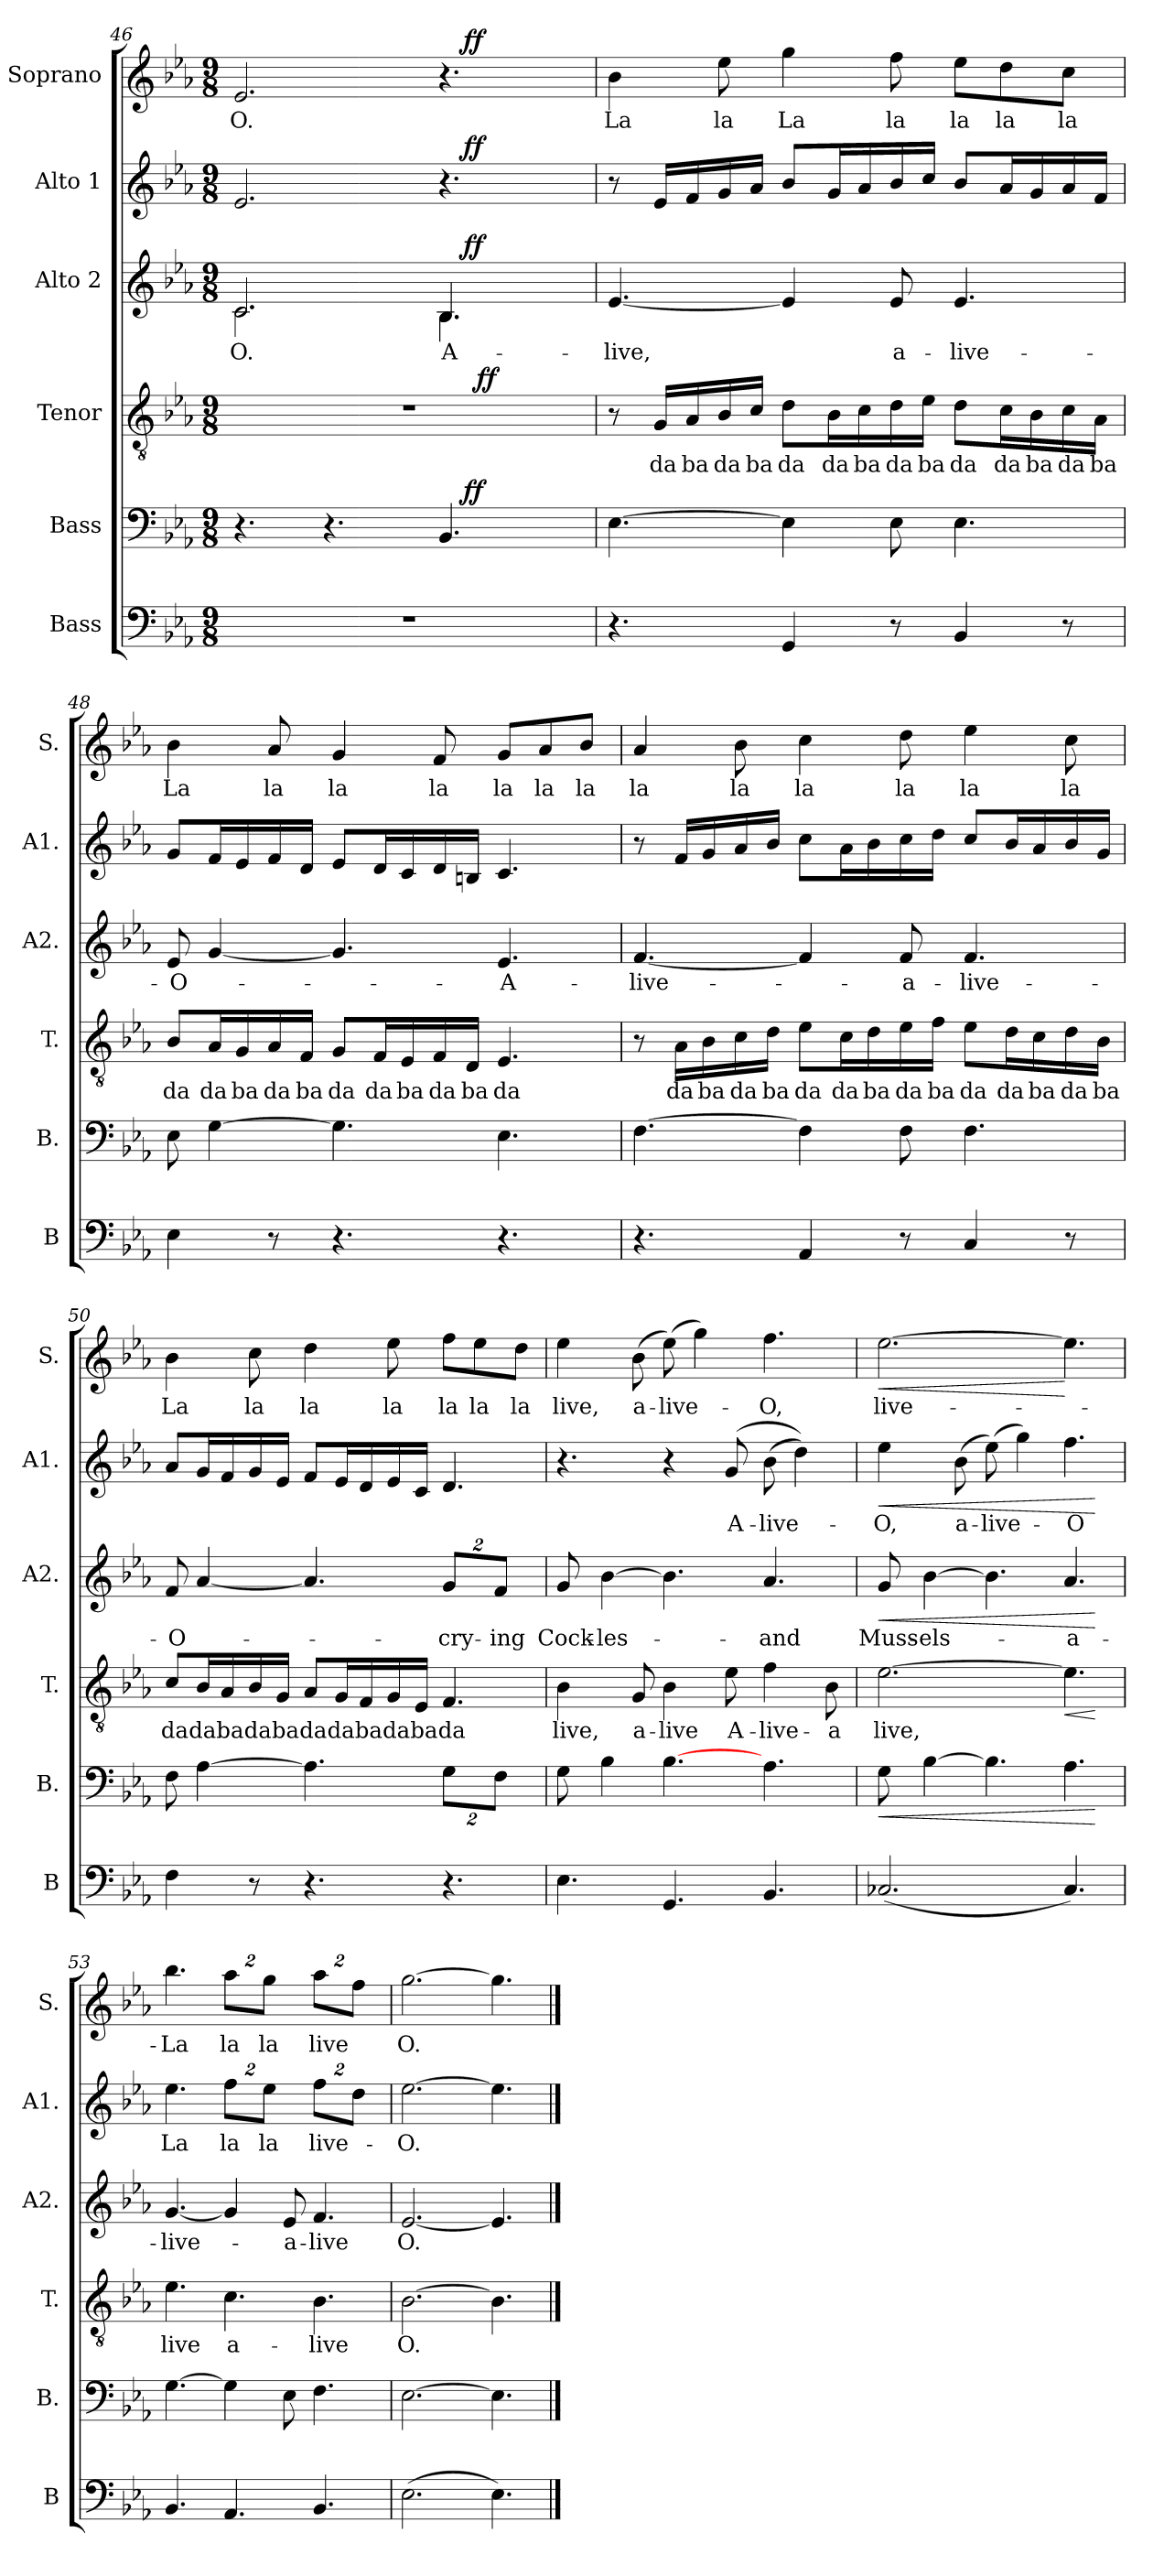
**kern	**kern	**dynam	**kern	**text	**dynam	**kern	**text	**dynam	**kern	**text	**dynam	**kern	**text	**dynam
*part6	*part5	*part5	*part4	*part4	*part4	*part3	*part3	*part3	*part2	*part2	*part2	*part1	*part1	*part1
*staff6	*staff5	*staff5	*staff4	*staff4	*staff4	*staff3	*staff3	*staff3	*staff2	*staff2	*staff2	*staff1	*staff1	*staff1
*I"Bass	*I"Bass	*	*I"Tenor	*	*	*I"Alto 2	*	*	*I"Alto 1	*	*	*I"Soprano	*	*
*I'B	*I'B.	*	*I'T.	*	*	*I'A2.	*	*	*I'A1.	*	*	*I'S.	*	*
!!LO:LB:g=z
*clefF4	*clefF4	*	*clefGv2	*	*	*clefG2	*	*	*clefG2	*	*	*clefG2	*	*
*k[b-e-a-]	*k[b-e-a-]	*	*k[b-e-a-]	*	*	*k[b-e-a-]	*	*	*k[b-e-a-]	*	*	*k[b-e-a-]	*	*
*E-:	*E-:	*	*E-:	*	*	*E-:	*	*	*E-:	*	*	*E-:	*	*
*M9/8	*M9/8	*	*M9/8	*	*	*M9/8	*	*	*M9/8	*	*	*M9/8	*	*
=46	=46	=46	=46	=46	=46	=46	=46	=46	=46	=46	=46	=46	=46	=46
*	*^	*	*	*	*	*	*	*	*	*	*	*	*	*
!	!	!	!	!	!	!	!	!LO:LY:b	!	!	!	!	!	!LO:LY:b	!
*	*	*^	*	*^	*	*	*^	*	*	*^	*	*	*^	*	*
*	*	*	*	*	*	*	*	*	*	*^	*	*	*	*	*	*	*	*	*	*
8%9r	4.r	4.ryy	2ryy	.	8%9r	2ryy	.	.	2.c/	2.c\	2ryy	O.	.	2.e-/	2ryy	.	.	2.e-/	2ryy	O.	.
.	4.r	4.ryy	.	.	.	.	.	.	.	.	.	.	.	.	.	.	.	.	.	.	.
.	.	.	4ryy	.	.	4ryy	.	.	.	.	4ryy	.	.	.	4ryy	.	.	.	4ryy	.	.
!	!	!	!	!	!	!	!	!	!	!	!	!LO:LY:b	!	!	!	!	!	!	!	!	!
.	4.BB-/	4.ryy	32.ryy	.	.	16ryy	.	.	4.B-/	4.B-\	32.ryy	A-	.	4.r	32.ryy	.	.	4.r	32.ryy	.	.
!	!	!	!	!LO:DY:a	!	!	!	!	!	!	!	!	!LO:DY:a	!	!	!	!LO:DY:a	!	!	!	!LO:DY:a
.	.	.	4ryy	ff	.	.	.	.	.	.	4ryy	.	ff	.	4ryy	.	ff	.	4ryy	.	ff
!	!	!	!	!	!	!	!	!LO:DY:a	!	!	!	!	!	!	!	!	!	!	!	!	!
.	.	.	.	.	.	4ryy	.	ff	.	.	.	.	.	.	.	.	.	.	.	.	.
.	.	.	16ryy	.	.	.	.	.	.	.	16ryy	.	.	.	16ryy	.	.	.	16ryy	.	.
.	.	.	.	.	.	16ryy	.	.	.	.	.	.	.	.	.	.	.	.	.	.	.
.	.	.	64ryy	.	.	.	.	.	.	.	64ryy	.	.	.	64ryy	.	.	.	64ryy	.	.
=47	=47	=47	=47	=47	=47	=47	=47	=47	=47	=47	=47	=47	=47	=47	=47	=47	=47	=47	=47	=47	=47
!	!	!	!	!	!	!	!	!	!	!	!	!LO:LY:b	!	!	!	!	!	!	!	!LO:LY:b	!
*	*v	*v	*v	*	*	*	*	*	*v	*v	*v	*	*	*v	*v	*	*	*v	*v	*	*
*	*	*	*v	*v	*	*	*	*	*	*	*	*	*	*	*
4.r	[4.E-\	.	8r	.	.	[4.e-/	-live,	.	8r	.	.	4b-\	La	.
!	!	!	!	!LO:LY:b	!	!	!	!	!	!	!	!	!	!
.	.	.	16G/LL	da	.	.	.	.	16e-/LL	.	.	.	.	.
!	!	!	!	!LO:LY:b	!	!	!	!	!	!	!	!	!	!
.	.	.	16A-/	ba	.	.	.	.	16f/	.	.	.	.	.
!	!	!	!	!LO:LY:b	!	!	!	!	!	!	!	!	!LO:LY:b	!
.	.	.	16B-/	da	.	.	.	.	16g/	.	.	8ee-\	la	.
!	!	!	!	!LO:LY:b	!	!	!	!	!	!	!	!	!	!
.	.	.	16c/JJ	ba	.	.	.	.	16a-/JJ	.	.	.	.	.
!	!	!	!	!LO:LY:b	!	!	!	!	!	!	!	!	!LO:LY:b	!
4GG/	4E-\]	.	8d\L	da	.	4e-/]	.	.	8b-/L	.	.	4gg\	La	.
!	!	!	!	!LO:LY:b	!	!	!	!	!	!	!	!	!	!
.	.	.	16B-\L	da	.	.	.	.	16g/L	.	.	.	.	.
!	!	!	!	!LO:LY:b	!	!	!	!	!	!	!	!	!	!
.	.	.	16c\	ba	.	.	.	.	16a-/	.	.	.	.	.
!	!	!	!	!LO:LY:b	!	!	!LO:LY:b	!	!	!	!	!	!LO:LY:b	!
8r	8E-\	.	16d\	da	.	8e-/	a-	.	16b-/	.	.	8ff\	la	.
!	!	!	!	!LO:LY:b	!	!	!	!	!	!	!	!	!	!
.	.	.	16e-\JJ	ba	.	.	.	.	16cc/JJ	.	.	.	.	.
!	!	!	!	!LO:LY:b	!	!	!LO:LY:b	!	!	!	!	!	!LO:LY:b	!
4BB-/	4.E-\	.	8d\L	da	.	4.e-/	-live-	.	8b-/L	.	.	8ee-\L	la	.
!	!	!	!	!LO:LY:b	!	!	!	!	!	!	!	!	!LO:LY:b	!
.	.	.	16c\L	da	.	.	.	.	16a-/L	.	.	8dd\	la	.
!	!	!	!	!LO:LY:b	!	!	!	!	!	!	!	!	!	!
.	.	.	16B-\	ba	.	.	.	.	16g/	.	.	.	.	.
!	!	!	!	!LO:LY:b	!	!	!	!	!	!	!	!	!LO:LY:b	!
8r	.	.	16c\	da	.	.	.	.	16a-/	.	.	8cc\J	la	.
!	!	!	!	!LO:LY:b	!	!	!	!	!	!	!	!	!	!
.	.	.	16A-\JJ	ba	.	.	.	.	16f/JJ	.	.	.	.	.
=48	=48	=48	=48	=48	=48	=48	=48	=48	=48	=48	=48	=48	=48	=48
!	!	!	!	!LO:LY:b	!	!	!LO:LY:b	!	!	!	!	!	!LO:LY:b	!
4E-\	8E-\	.	8B-/L	da	.	8e-/	-O-	.	8g/L	.	.	4b-\	La	.
!	!	!	!	!LO:LY:b	!	!	!	!	!	!	!	!	!	!
.	[4G\	.	16A-/L	da	.	[4g/	.	.	16f/L	.	.	.	.	.
!	!	!	!	!LO:LY:b	!	!	!	!	!	!	!	!	!	!
.	.	.	16G/	ba	.	.	.	.	16e-/	.	.	.	.	.
!	!	!	!	!LO:LY:b	!	!	!	!	!	!	!	!	!LO:LY:b	!
8r	.	.	16A-/	da	.	.	.	.	16f/	.	.	8a-/	la	.
!	!	!	!	!LO:LY:b	!	!	!	!	!	!	!	!	!	!
.	.	.	16F/JJ	ba	.	.	.	.	16d/JJ	.	.	.	.	.
!	!	!	!	!LO:LY:b	!	!	!	!	!	!	!	!	!LO:LY:b	!
4.r	4.G\]	.	8G/L	da	.	4.g/]	.	.	8e-/L	.	.	4g/	la	.
!	!	!	!	!LO:LY:b	!	!	!	!	!	!	!	!	!	!
.	.	.	16F/L	da	.	.	.	.	16d/L	.	.	.	.	.
!	!	!	!	!LO:LY:b	!	!	!	!	!	!	!	!	!	!
.	.	.	16E-/	ba	.	.	.	.	16c/	.	.	.	.	.
!	!	!	!	!LO:LY:b	!	!	!	!	!	!	!	!	!LO:LY:b	!
.	.	.	16F/	da	.	.	.	.	16d/	.	.	8f/	la	.
!	!	!	!	!LO:LY:b	!	!	!	!	!	!	!	!	!	!
.	.	.	16D/JJ	ba	.	.	.	.	16Bn/JJ	.	.	.	.	.
!	!	!	!	!LO:LY:b	!	!	!LO:LY:b	!	!	!	!	!	!LO:LY:b	!
4.r	4.E-\	.	4.E-/	da	.	4.e-/	-A-	.	4.c/	.	.	8g/L	la	.
!	!	!	!	!	!	!	!	!	!	!	!	!	!LO:LY:b	!
.	.	.	.	.	.	.	.	.	.	.	.	8a-/	la	.
!	!	!	!	!	!	!	!	!	!	!	!	!	!LO:LY:b	!
.	.	.	.	.	.	.	.	.	.	.	.	8b-/J	la	.
!!LO:PB:g=z
=49	=49	=49	=49	=49	=49	=49	=49	=49	=49	=49	=49	=49	=49	=49
!	!	!	!	!	!	!	!LO:LY:b	!	!	!	!	!	!LO:LY:b	!
4.r	[4.F\	.	8r	.	.	[4.f/	-live-	.	8r	.	.	4a-/	la	.
!	!	!	!	!LO:LY:b	!	!	!	!	!	!	!	!	!	!
.	.	.	16A-\LL	da	.	.	.	.	16f/LL	.	.	.	.	.
!	!	!	!	!LO:LY:b	!	!	!	!	!	!	!	!	!	!
.	.	.	16B-\	ba	.	.	.	.	16g/	.	.	.	.	.
!	!	!	!	!LO:LY:b	!	!	!	!	!	!	!	!	!LO:LY:b	!
.	.	.	16c\	da	.	.	.	.	16a-/	.	.	8b-\	la	.
!	!	!	!	!LO:LY:b	!	!	!	!	!	!	!	!	!	!
.	.	.	16d\JJ	ba	.	.	.	.	16b-/JJ	.	.	.	.	.
!	!	!	!	!LO:LY:b	!	!	!	!	!	!	!	!	!LO:LY:b	!
4AA-/	4F\]	.	8e-\L	da	.	4f/]	.	.	8cc\L	.	.	4cc\	la	.
!	!	!	!	!LO:LY:b	!	!	!	!	!	!	!	!	!	!
.	.	.	16c\L	da	.	.	.	.	16a-\L	.	.	.	.	.
!	!	!	!	!LO:LY:b	!	!	!	!	!	!	!	!	!	!
.	.	.	16d\	ba	.	.	.	.	16b-\	.	.	.	.	.
!	!	!	!	!LO:LY:b	!	!	!LO:LY:b	!	!	!	!	!	!LO:LY:b	!
8r	8F\	.	16e-\	da	.	8f/	-a-	.	16cc\	.	.	8dd\	la	.
!	!	!	!	!LO:LY:b	!	!	!	!	!	!	!	!	!	!
.	.	.	16f\JJ	ba	.	.	.	.	16dd\JJ	.	.	.	.	.
!	!	!	!	!LO:LY:b	!	!	!LO:LY:b	!	!	!	!	!	!LO:LY:b	!
4C/	4.F\	.	8e-\L	da	.	4.f/	-live-	.	8cc/L	.	.	4ee-\	la	.
!	!	!	!	!LO:LY:b	!	!	!	!	!	!	!	!	!	!
.	.	.	16d\L	da	.	.	.	.	16b-/L	.	.	.	.	.
!	!	!	!	!LO:LY:b	!	!	!	!	!	!	!	!	!	!
.	.	.	16c\	ba	.	.	.	.	16a-/	.	.	.	.	.
!	!	!	!	!LO:LY:b	!	!	!	!	!	!	!	!	!LO:LY:b	!
8r	.	.	16d\	da	.	.	.	.	16b-/	.	.	8cc\	la	.
!	!	!	!	!LO:LY:b	!	!	!	!	!	!	!	!	!	!
.	.	.	16B-\JJ	ba	.	.	.	.	16g/JJ	.	.	.	.	.
=50	=50	=50	=50	=50	=50	=50	=50	=50	=50	=50	=50	=50	=50	=50
!	!	!	!	!LO:LY:b	!	!	!LO:LY:b	!	!	!	!	!	!LO:LY:b	!
4F\	8F\	.	8c/L	da	.	8f/	-O-	.	8a-/L	.	.	4b-\	La	.
!	!	!	!	!LO:LY:b	!	!	!	!	!	!	!	!	!	!
.	[4A-\	.	16B-/L	da	.	[4a-/	.	.	16g/L	.	.	.	.	.
!	!	!	!	!LO:LY:b	!	!	!	!	!	!	!	!	!	!
.	.	.	16A-/	ba	.	.	.	.	16f/	.	.	.	.	.
!	!	!	!	!LO:LY:b	!	!	!	!	!	!	!	!	!LO:LY:b	!
8r	.	.	16B-/	da	.	.	.	.	16g/	.	.	8cc\	la	.
!	!	!	!	!LO:LY:b	!	!	!	!	!	!	!	!	!	!
.	.	.	16G/JJ	ba	.	.	.	.	16e-/JJ	.	.	.	.	.
!	!	!	!	!LO:LY:b	!	!	!	!	!	!	!	!	!LO:LY:b	!
4.r	4.A-\]	.	8A-/L	da	.	4.a-/]	.	.	8f/L	.	.	4dd\	la	.
!	!	!	!	!LO:LY:b	!	!	!	!	!	!	!	!	!	!
.	.	.	16G/L	da	.	.	.	.	16e-/L	.	.	.	.	.
!	!	!	!	!LO:LY:b	!	!	!	!	!	!	!	!	!	!
.	.	.	16F/	ba	.	.	.	.	16d/	.	.	.	.	.
!	!	!	!	!LO:LY:b	!	!	!	!	!	!	!	!	!LO:LY:b	!
.	.	.	16G/	da	.	.	.	.	16e-/	.	.	8ee-\	la	.
!	!	!	!	!LO:LY:b	!	!	!	!	!	!	!	!	!	!
.	.	.	16E-/JJ	ba	.	.	.	.	16c/JJ	.	.	.	.	.
!	!	!	!	!LO:LY:b	!	!	!LO:LY:b	!	!	!	!	!	!LO:LY:b	!
4.r	16%3G\L	.	4.F/	da	.	16%3g/L	-cry-	.	4.d/	.	.	8ff\L	la	.
!	!	!	!	!	!	!	!	!	!	!	!	!	!LO:LY:b	!
.	.	.	.	.	.	.	.	.	.	.	.	8ee-\	la	.
!	!	!	!	!	!	!	!LO:LY:b	!	!	!	!	!	!	!
.	16%3F\J	.	.	.	.	16%3f/J	-ing	.	.	.	.	.	.	.
!	!	!	!	!	!	!	!	!	!	!	!	!	!LO:LY:b	!
.	.	.	.	.	.	.	.	.	.	.	.	8dd\J	la	.
=51	=51	=51	=51	=51	=51	=51	=51	=51	=51	=51	=51	=51	=51	=51
!	!	!	!	!LO:LY:b	!	!	!LO:LY:b	!	!	!	!	!	!LO:LY:b	!
4.E-\	8G\	.	4B-\	live,	.	8g/	Cock-	.	4.r	.	.	4ee-\	live,	.
!	!	!	!	!	!	!	!LO:LY:b	!	!	!	!	!	!	!
.	4B-\	.	.	.	.	[4b-\	-les-	.	.	.	.	.	.	.
!	!	!	!	!LO:LY:b	!	!	!	!	!	!	!	!	!LO:LY:b	!
.	.	.	8G/	a-	.	.	.	.	.	.	.	(>8b-\	a-	.
!	!	!	!	!LO:LY:b	!	!	!	!	!	!	!	!	!LO:LY:b	!
4.GG/	[4.B-\	.	4B-\	-live	.	4.b-\]	.	.	4r	.	.	(>8ee-\)	-live-	.
.	.	.	.	.	.	.	.	.	.	.	.	4gg\)	.	.
!	!	!	!	!LO:LY:b	!	!	!	!	!	!LO:LY:b	!	!	!	!
.	.	.	8e-\	A-	.	.	.	.	(>8g/	A-	.	.	.	.
!	!	!	!	!LO:LY:b	!	!	!LO:LY:b	!	!	!LO:LY:b	!	!	!LO:LY:b	!
4.BB-/	4.A-\	.	4f\	-live-	.	4.a-/	-and	.	(>8b-\	-live-	.	4.ff\	-O,	.
.	.	.	.	.	.	.	.	.	4dd\))	.	.	.	.	.
!	!	!	!	!LO:LY:b	!	!	!	!	!	!	!	!	!	!
.	.	.	8B-\	-a	.	.	.	.	.	.	.	.	.	.
!!LO:LB:g=z
=52	=52	=52	=52	=52	=52	=52	=52	=52	=52	=52	=52	=52	=52	=52
!	!	!LO:HP:b	!	!LO:LY:b	!	!	!LO:LY:b	!LO:HP:b	!	!LO:LY:b	!LO:HP:b	!	!LO:LY:b	!LO:HP:b
(<2.C-X/	8G\	<	[2.e-\	live,	.	8g/	Muss-	<	4ee-\	-O,	<	[2.ee-\	live-	<
!	!	!	!	!	!	!	!LO:LY:b	!	!	!	!	!	!	!
.	[4B-\	.	.	.	.	[4b-\	-els-	.	.	.	.	.	.	.
!	!	!	!	!	!	!	!	!	!	!LO:LY:b	!	!	!	!
.	.	.	.	.	.	.	.	.	(>8b-\	a-	.	.	.	.
!	!	!	!	!	!	!	!	!	!	!LO:LY:b	!	!	!	!
.	4.B-\]	.	.	.	.	4.b-\]	.	.	(>8ee-\)	-live-	.	.	.	.
.	.	.	.	.	.	.	.	.	4gg\)	.	.	.	.	.
!	!	!	!	!	!LO:HP:b	!	!LO:LY:b	!	!	!LO:LY:b	!	!	!	!
4.C-/)	4.A-\	.	4.e-\]	.	<	4.a-/	-a-	.	4.ff\	-O	.	4.ee-\]	.	[
.	.	[	.	.	[	.	.	[	.	.	[	.	.	.
=53	=53	=53	=53	=53	=53	=53	=53	=53	=53	=53	=53	=53	=53	=53
!	!	!	!	!LO:LY:b	!	!	!LO:LY:b	!	!	!LO:LY:b	!	!	!LO:LY:b	!
4.BB-/	[4.G\	.	4.e-\	live	.	[4.g/	-live-	.	4.ee-\	La	.	4.bb-\	-La	.
!	!	!	!	!LO:LY:b	!	!	!	!	!	!LO:LY:b	!	!	!LO:LY:b	!
4.AA-/	4G\]	.	4.c\	a-	.	4g/]	.	.	16%3ff\L	la	.	16%3aa-\L	la	.
!	!	!	!	!	!	!	!	!	!	!LO:LY:b	!	!	!LO:LY:b	!
.	.	.	.	.	.	.	.	.	16%3ee-\J	la	.	16%3gg\J	la	.
!	!	!	!	!	!	!	!LO:LY:b	!	!	!	!	!	!	!
.	8E-\	.	.	.	.	8e-/	-a-	.	.	.	.	.	.	.
!	!	!	!	!LO:LY:b	!	!	!LO:LY:b	!	!	!LO:LY:b	!	!	!LO:LY:b	!
4.BB-/	4.F\	.	4.B-\	-live	.	4.f/	-live	.	16%3ff\L	live-	.	16%3aa-\L	live	.
.	.	.	.	.	.	.	.	.	16%3dd\J	.	.	16%3ff\J	.	.
=54	=54	=54	=54	=54	=54	=54	=54	=54	=54	=54	=54	=54	=54	=54
!	!	!	!	!LO:LY:b	!	!	!LO:LY:b	!	!	!LO:LY:b	!	!	!LO:LY:b	!
(>2.E-\	[2.E-\	.	[2.B-\	O.	.	[2.e-/	O.	.	[2.ee-\	-O.	.	[2.gg\	O.	.
4.E-\)	4.E-\]	.	4.B-\]	.	.	4.e-/]	.	.	4.ee-\]	.	.	4.gg\]	.	.
==	==	==	==	==	==	==	==	==	==	==	==	==	==	==
*-	*-	*-	*-	*-	*-	*-	*-	*-	*-	*-	*-	*-	*-	*-
